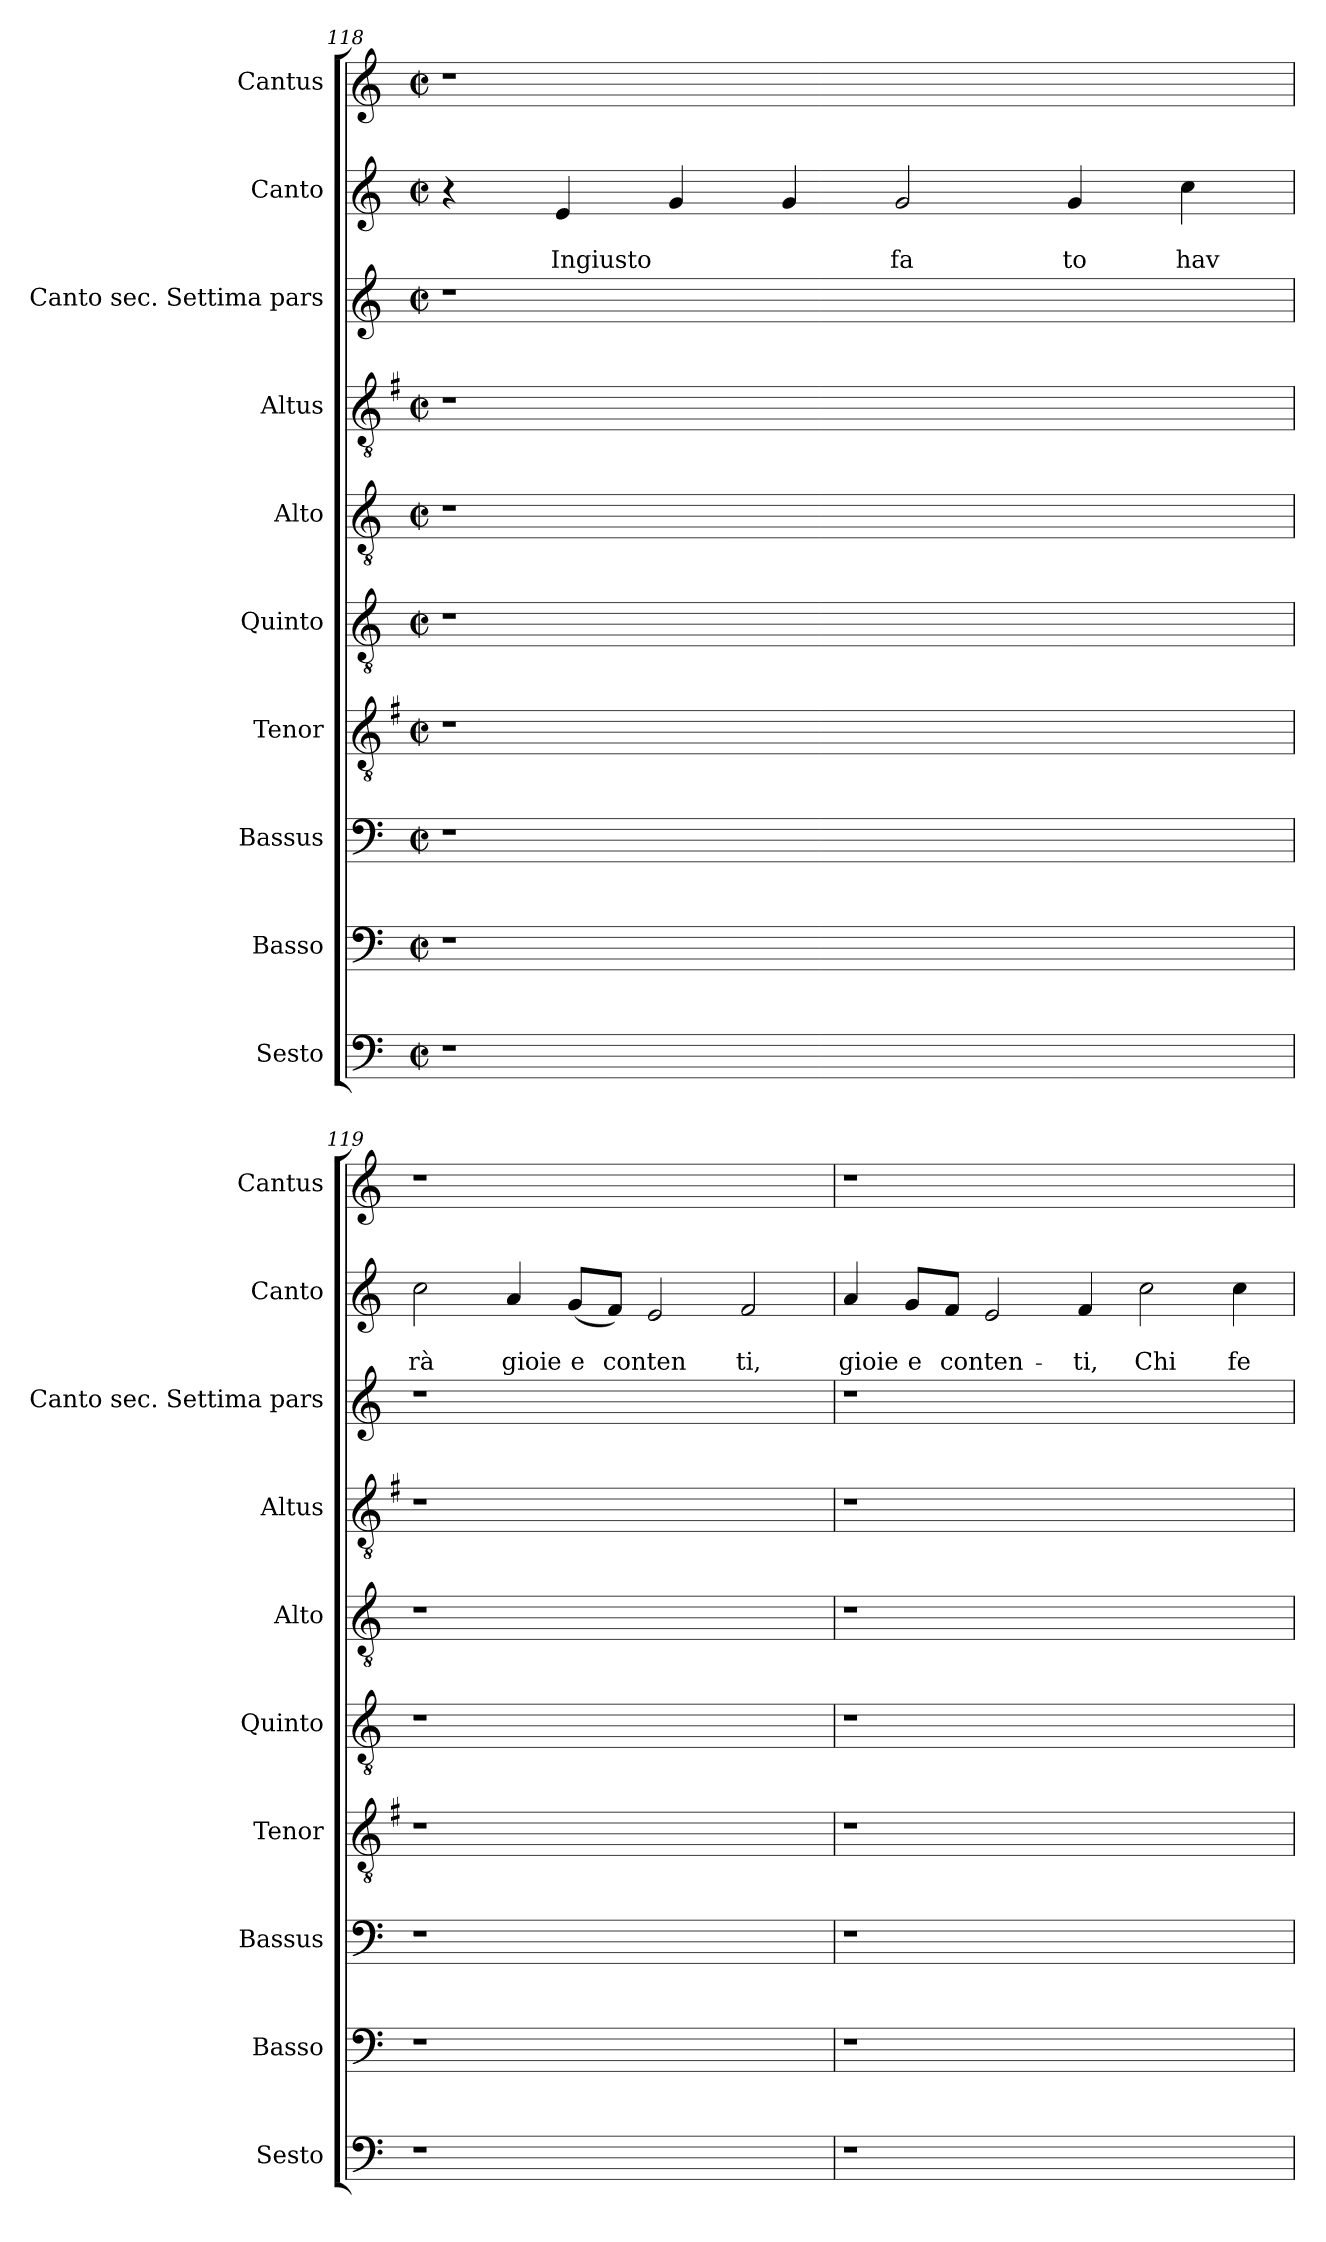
**kern	**kern	**kern	**kern	**kern	**kern	**kern	**kern	**kern	**text	**text	**kern
*part10	*part9	*part8	*part7	*part6	*part5	*part4	*part3	*part2	*part2	*part2	*part1
*staff10	*staff9	*staff8	*staff7	*staff6	*staff5	*staff4	*staff3	*staff2	*staff2	*staff2	*staff1
*I"Sesto	*I"Basso	*I"Bassus	*I"Tenor	*I"Quinto	*I"Alto	*I"Altus	*I"Canto sec. Settima pars	*I"Canto	*	*	*I"Cantus
*I'Sesto	*I'Basso	*I'Bassus	*I'Tenor	*I'Quinto	*I'Alto	*I'Altus	*I'Canto sec. Settima pars	*I'Canto	*	*	*I'Cantus
*clefF4	*clefF4	*clefF4	*clefGv2	*clefGv2	*clefGv2	*clefGv2	*clefG2	*clefG2	*	*	*clefG2
*k[]	*k[]	*k[]	*k[f#]	*k[]	*k[]	*k[f#]	*k[]	*k[]	*	*	*k[]
*C:	*C:	*C:	*G:	*C:	*C:	*G:	*C:	*C:	*	*	*C:
*M2/2	*M2/2	*M2/2	*M2/2	*M2/2	*M2/2	*M2/2	*M2/2	*M2/2	*	*	*M2/2
*met(c|)	*met(c|)	*met(c|)	*met(c|)	*met(c|)	*met(c|)	*met(c|)	*met(c|)	*met(c|)	*	*	*met(c|)
=118	=118	=118	=118	=118	=118	=118	=118	=118	=118	=118	=118
1r	1r	1r	1r	1r	1r	1r	1r	4r	.	.	1r
!	!	!	!	!	!	!	!	!	!	!LO:LY:b	!
.	.	.	.	.	.	.	.	4e/	.	Ingiusto	.
.	.	.	.	.	.	.	.	4g/	.	.	.
.	.	.	.	.	.	.	.	4g/	.	.	.
!	!	!	!	!	!	!	!	!	!	!LO:LY:b	!
1ryy	1ryy	1ryy	1ryy	1ryy	1ryy	1ryy	1ryy	2g/	.	fa	1ryy
!	!	!	!	!	!	!	!	!	!	!LO:LY:b	!
.	.	.	.	.	.	.	.	4g/	.	to	.
!	!	!	!	!	!	!	!	!	!	!LO:LY:b	!
.	.	.	.	.	.	.	.	4cc\	.	hav	.
=119	=119	=119	=119	=119	=119	=119	=119	=119	=119	=119	=119
!	!	!	!	!	!	!	!	!	!	!LO:LY:b	!
1r	1r	1r	1r	1r	1r	1r	1r	2cc\	.	rà	1r
!	!	!	!	!	!	!	!	!	!	!LO:LY:b	!
.	.	.	.	.	.	.	.	4a/	.	gioie	.
!	!	!	!	!	!	!	!	!	!	!LO:LY:b	!
.	.	.	.	.	.	.	.	(<8g/L	.	e	.
!	!	!	!	!	!	!	!	!	!	!LO:LY:b	!
.	.	.	.	.	.	.	.	8f/J)	.	conten	.
1ryy	1ryy	1ryy	1ryy	1ryy	1ryy	1ryy	1ryy	2e/	.	.	1ryy
!	!	!	!	!	!	!	!	!	!	!LO:LY:b	!
.	.	.	.	.	.	.	.	2f/	.	ti,	.
!!LO:LB:g=z
=120	=120	=120	=120	=120	=120	=120	=120	=120	=120	=120	=120
!	!	!	!	!	!	!	!	!	!	!LO:LY:b	!
1r	1r	1r	1r	1r	1r	1r	1r	4a/	.	gioie	1r
!	!	!	!	!	!	!	!	!	!	!LO:LY:b	!
.	.	.	.	.	.	.	.	8g/L	.	e	.
!	!	!	!	!	!	!	!	!	!	!LO:LY:b	!
.	.	.	.	.	.	.	.	8f/J	.	conten-	.
.	.	.	.	.	.	.	.	2e/	.	.	.
!	!	!	!	!	!	!	!	!	!	!LO:LY:b	!
1ryy	1ryy	1ryy	1ryy	1ryy	1ryy	1ryy	1ryy	4f/	.	-ti,	1ryy
!	!	!	!	!	!	!	!	!	!	!LO:LY:b	!
.	.	.	.	.	.	.	.	2cc\	.	Chi	.
!	!	!	!	!	!	!	!	!	!	!LO:LY:b	!
.	.	.	.	.	.	.	.	4cc\	.	fe-	.
=	=	=	=	=	=	=	=	=	=	=	=
*-	*-	*-	*-	*-	*-	*-	*-	*-	*-	*-	*-
